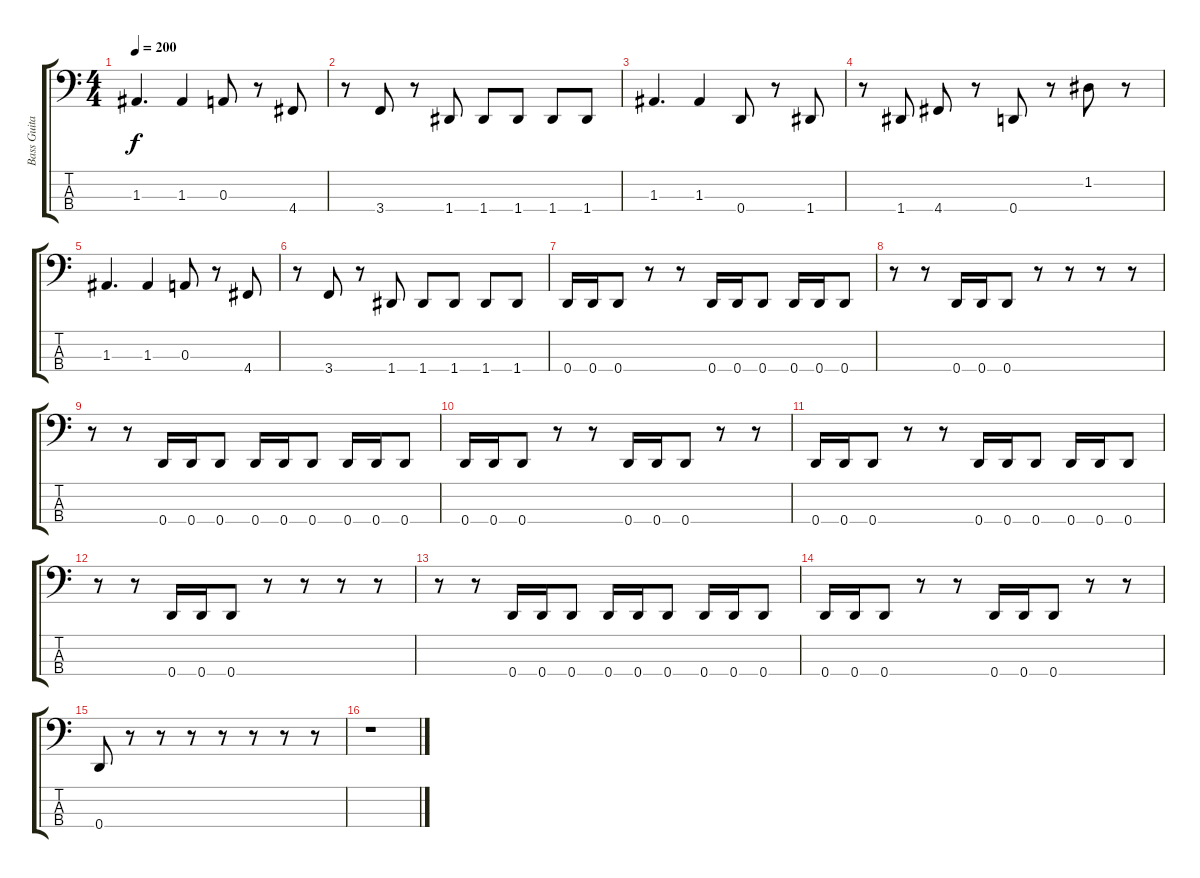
\track ("Bass Guitar (Andy)" "Bass Guita") {instrument electricbasspick}
\staff {score tabs}
\tuning (G2 D2 A1 D1) {hide}
\ts (4 4)
\tempo 200
\clef f4
\ks c
1.3.4{d dy f} 1.3.4 0.3.8 r.8 4.4.8 |
r.8 3.4.8 r.8 1.4.8 1.4.8 1.4.8 1.4.8 1.4.8 |
1.3.4{d} 1.3.4 0.4.8 r.8 1.4.8 |
r.8 1.4.8 4.4.8 r.8 0.4.8 r.8 1.2.8 r.8 |
1.3.4{d} 1.3.4 0.3.8 r.8 4.4.8 |
r.8 3.4.8 r.8 1.4.8 1.4.8 1.4.8 1.4.8 1.4.8 |
0.4.16 0.4.16 0.4.8 r.8 r.8 0.4.16 0.4.16 0.4.8 0.4.16 0.4.16 0.4.8 |
r.8 r.8 0.4.16 0.4.16 0.4.8 r.8 r.8 r.8 r.8 |
r.8 r.8 0.4.16 0.4.16 0.4.8 0.4.16 0.4.16 0.4.8 0.4.16 0.4.16 0.4.8 |
0.4.16 0.4.16 0.4.8 r.8 r.8 0.4.16 0.4.16 0.4.8 r.8 r.8 |
0.4.16 0.4.16 0.4.8 r.8 r.8 0.4.16 0.4.16 0.4.8 0.4.16 0.4.16 0.4.8 |
r.8 r.8 0.4.16 0.4.16 0.4.8 r.8 r.8 r.8 r.8 |
r.8 r.8 0.4.16 0.4.16 0.4.8 0.4.16 0.4.16 0.4.8 0.4.16 0.4.16 0.4.8 |
0.4.16 0.4.16 0.4.8 r.8 r.8 0.4.16 0.4.16 0.4.8 r.8 r.8 |
0.4.8 r.8 r.8 r.8 r.8 r.8 r.8 r.8 |
r.1
